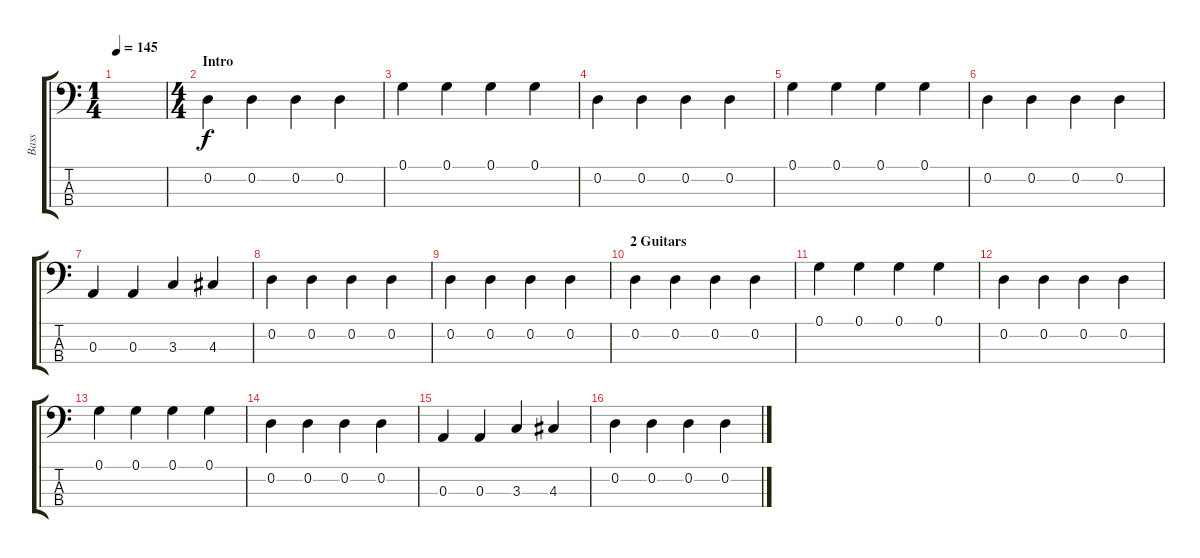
\track ("Bass" "Bass") {instrument electricbassfinger}
\staff {score tabs}
\tuning (G2 D2 A1 E1) {hide}
\ts (1 4)
\tempo 145
\clef f4
\ks c
|
\ts (4 4)
\section ("" "Intro")
0.2.4 0.2.4 0.2.4 0.2.4 |
0.1.4 0.1.4 0.1.4 0.1.4 |
0.2.4 0.2.4 0.2.4 0.2.4 |
0.1.4 0.1.4 0.1.4 0.1.4 |
0.2.4 0.2.4 0.2.4 0.2.4 |
0.3.4 0.3.4 3.3.4 4.3.4 |
0.2.4 0.2.4 0.2.4 0.2.4 |
0.2.4 0.2.4 0.2.4 0.2.4 |
\section ("" "2 Guitars")
0.2.4 0.2.4 0.2.4 0.2.4 |
0.1.4 0.1.4 0.1.4 0.1.4 |
0.2.4 0.2.4 0.2.4 0.2.4 |
0.1.4 0.1.4 0.1.4 0.1.4 |
0.2.4 0.2.4 0.2.4 0.2.4 |
0.3.4 0.3.4 3.3.4 4.3.4 |
0.2.4 0.2.4 0.2.4 0.2.4
